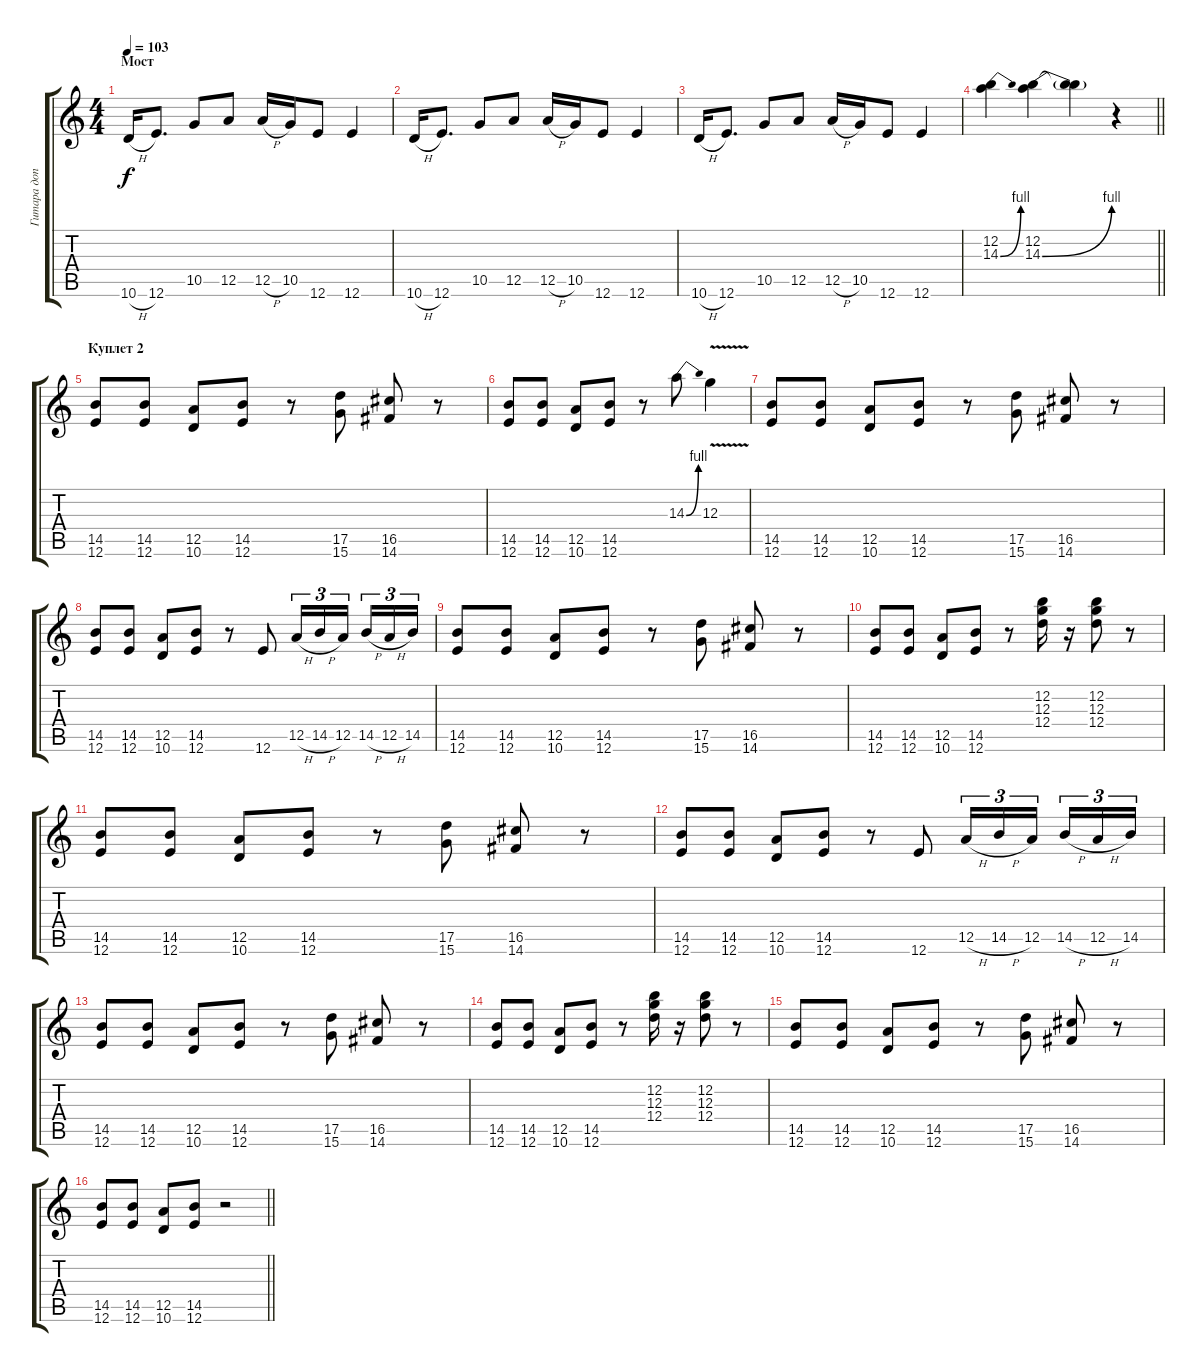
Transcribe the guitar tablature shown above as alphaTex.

\track ("Гитара доп." "Гитара доп") {instrument overdrivenguitar}
\staff {score tabs}
\tuning (E4 B3 G3 D3 A2 E2) {hide}
\ts (4 4)
\section ("" "Мост")
\tempo 103
\clef g2
\ks c
10.6{h}.16{dy f} 12.6.8{d} 10.5.8 12.5.8 12.5{h}.16 10.5.16 12.6.8 12.6.4 |
10.6{h}.16 12.6.8{d} 10.5.8 12.5.8 12.5{h}.16 10.5.16 12.6.8 12.6.4 |
10.6{h}.16 12.6.8{d} 10.5.8 12.5.8 12.5{h}.16 10.5.16 12.6.8 12.6.4 |
\barLineRight lightlight
(12.2 14.3{be (bend 0 0 60 4)}).4 (12.2 14.3{be (bend 0 0 60 4)}).4 (12.2{t} 14.3{t}).4 r.4 |
\section ("" "Куплет 2")
(14.5 12.6).8 (14.5 12.6).8 (12.5 10.6).8 (14.5 12.6).8 r.8 (17.5 15.6).8 (16.5 14.6).8 r.8 |
(14.5 12.6).8 (14.5 12.6).8 (12.5 10.6).8 (14.5 12.6).8 r.8 14.3{be (bend 0 0 60 4)}.8 12.3{v}.4 |
(14.5 12.6).8 (14.5 12.6).8 (12.5 10.6).8 (14.5 12.6).8 r.8 (17.5 15.6).8 (16.5 14.6).8 r.8 |
(14.5 12.6).8 (14.5 12.6).8 (12.5 10.6).8 (14.5 12.6).8 r.8 12.6.8 12.5{h}.16{tu (3 2)} 14.5{h}.16{tu (3 2)} 12.5.16{tu (3 2) beam splitsecondary} 14.5{h}.16{tu (3 2)} 12.5{h}.16{tu (3 2)} 14.5.16{tu (3 2)} |
(14.5 12.6).8 (14.5 12.6).8 (12.5 10.6).8 (14.5 12.6).8 r.8 (17.5 15.6).8 (16.5 14.6).8 r.8 |
(14.5 12.6).8 (14.5 12.6).8 (12.5 10.6).8 (14.5 12.6).8 r.8 (12.2 12.3 12.4).16 r.16 (12.2 12.3 12.4).8 r.8 |
(14.5 12.6).8 (14.5 12.6).8 (12.5 10.6).8 (14.5 12.6).8 r.8 (17.5 15.6).8 (16.5 14.6).8 r.8 |
(14.5 12.6).8 (14.5 12.6).8 (12.5 10.6).8 (14.5 12.6).8 r.8 12.6.8 12.5{h}.16{tu (3 2)} 14.5{h}.16{tu (3 2)} 12.5.16{tu (3 2) beam splitsecondary} 14.5{h}.16{tu (3 2)} 12.5{h}.16{tu (3 2)} 14.5.16{tu (3 2)} |
(14.5 12.6).8 (14.5 12.6).8 (12.5 10.6).8 (14.5 12.6).8 r.8 (17.5 15.6).8 (16.5 14.6).8 r.8 |
(14.5 12.6).8 (14.5 12.6).8 (12.5 10.6).8 (14.5 12.6).8 r.8 (12.2 12.3 12.4).16 r.16 (12.2 12.3 12.4).8 r.8 |
(14.5 12.6).8 (14.5 12.6).8 (12.5 10.6).8 (14.5 12.6).8 r.8 (17.5 15.6).8 (16.5 14.6).8 r.8 |
\barLineRight lightlight
(14.5 12.6).8 (14.5 12.6).8 (12.5 10.6).8 (14.5 12.6).8 r.2
